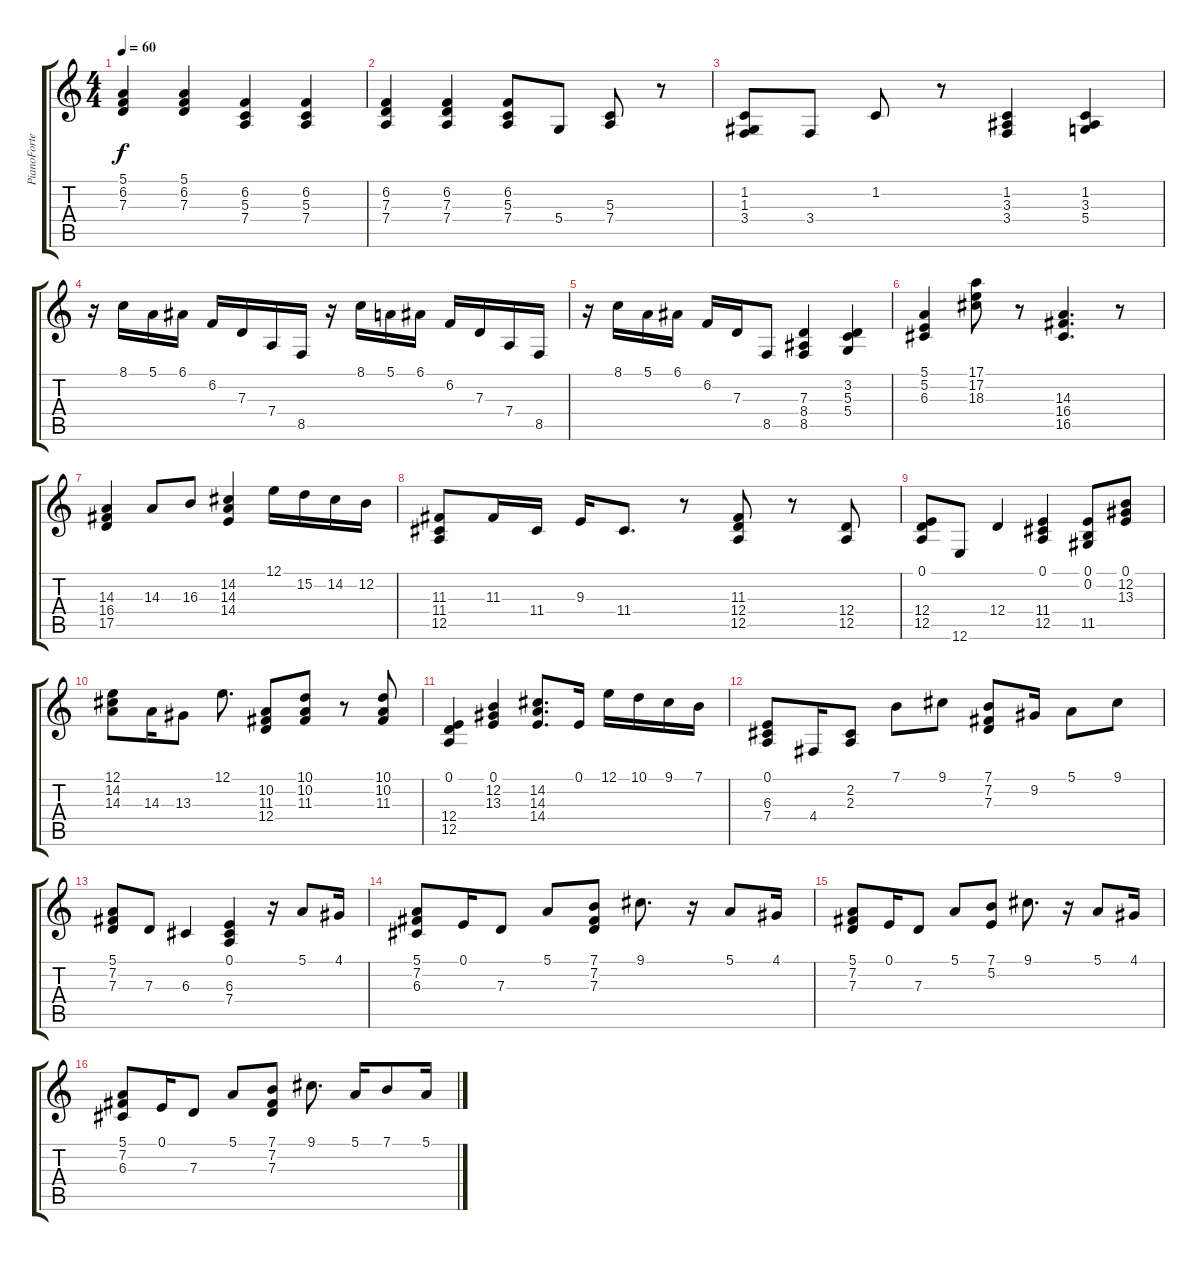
\track ("PianoForte_R" "PianoForte") {instrument acousticgrandpiano}
\staff {score tabs}
\tuning (E4 B3 G3 D3 A2 E2) {hide}
\ts (4 4)
\tempo 60
\clef g2
\ks c
(5.1 6.2 7.3).4{dy f} (5.1 6.2 7.3).4 (6.2 5.3 7.4).4 (6.2 5.3 7.4).4 |
(6.2 7.3 7.4).4 (6.2 7.3 7.4).4 (6.2 5.3 7.4).8 5.4.8 (5.3 7.4).8 r.8 |
(1.2 1.3 3.4).8 3.4.8 1.2.8 r.8 (1.2 3.3 3.4).4 (1.2 3.3 5.4).4 |
r.16 8.1.16 5.1.16 6.1.16 6.2.16 7.3.16 7.4.16 8.5.16 r.16 8.1.16 5.1.16 6.1.16 6.2.16 7.3.16 7.4.16 8.5.16 |
r.16 8.1.16 5.1.16 6.1.16 6.2.16 7.3.16 8.5.8 (7.3 8.4 8.5).4 (3.2 5.3 5.4).4 |
(5.1 5.2 6.3).4 (17.1 17.2 18.3).8 r.8 (14.3 16.4 16.5).4{d} r.8 |
(14.3 16.4 17.5).4 14.3.8 16.3.8 (14.2 14.3 14.4).4 12.1.16 15.2.16 14.2.16 12.2.16 |
(11.3 11.4 12.5).8 11.3.16 11.4.16 9.3.16 11.4.8{d} r.8 (11.3 12.4 12.5).8 r.8 (12.4 12.5).8 |
(0.1 12.4 12.5).8 12.6.8 12.4.4 (0.1 11.4 12.5).4 (0.1 0.2 11.5).8 (0.1 12.2 13.3).8 |
(12.1 14.2 14.3).8 14.3.16 13.3.8 12.1.8{d} (10.2 11.3 12.4).8 (10.1 10.2 11.3).8 r.8 (10.1 10.2 11.3).8 |
(0.1 12.4 12.5).4 (0.1 12.2 13.3).4 (14.2 14.3 14.4).8{d} 0.1.16 12.1.16 10.1.16 9.1.16 7.1.16 |
(0.1 6.3 7.4).8 4.4.16 (2.2 2.3).8 7.1.8 9.1.8 (7.1 7.2 7.3).8 9.2.16 5.1.8 9.1.8 |
(5.1 7.2 7.3).8 7.3.8 6.3.4 (0.1 6.3 7.4).4 r.16 5.1.8 4.1.16 |
(5.1 7.2 6.3).8 0.1.16 7.3.8 5.1.8 (7.1 7.2 7.3).8 9.1.8{d} r.16 5.1.8 4.1.16 |
(5.1 7.2 7.3).8 0.1.16 7.3.8 5.1.8 (7.1 5.2).8 9.1.8{d} r.16 5.1.8 4.1.16 |
(5.1 7.2 6.3).8 0.1.16 7.3.8 5.1.8 (7.1 7.2 7.3).8 9.1.8{d} 5.1.16 7.1.8 5.1.16
